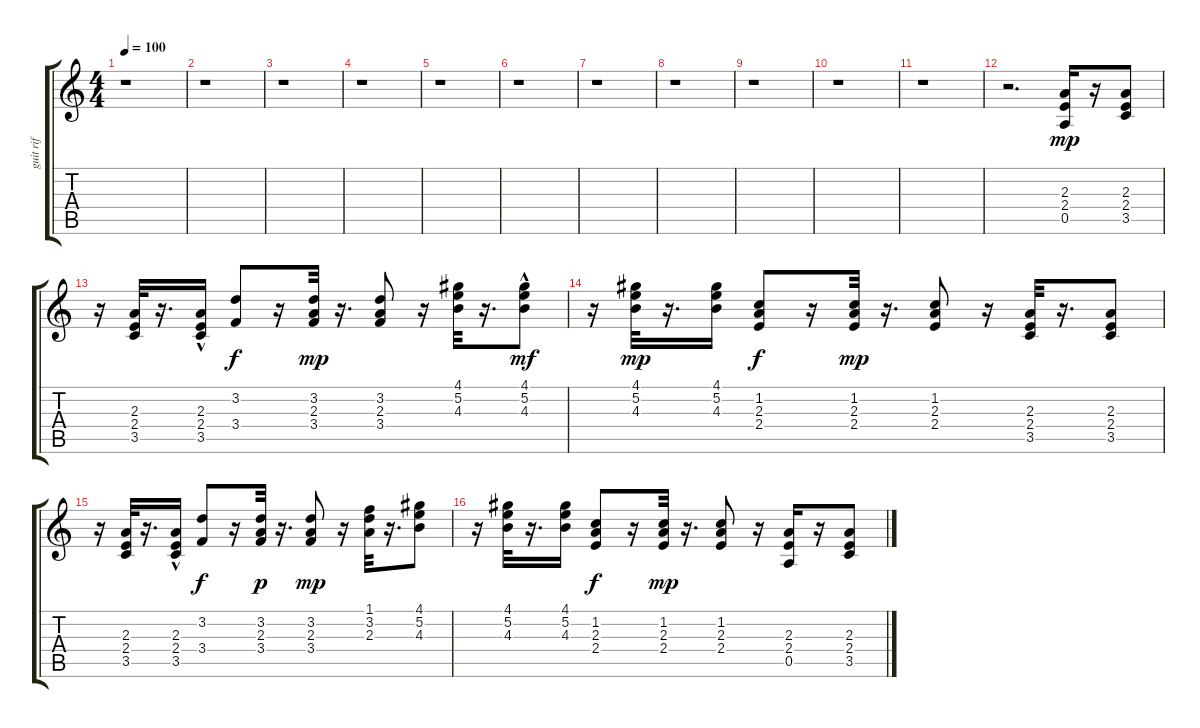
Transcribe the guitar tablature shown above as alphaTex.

\track ("guit rif" "guit rif") {instrument acousticguitarnylon}
\staff {score tabs}
\tuning (E4 B3 G3 D3 A2 E2) {hide}
\ts (4 4)
\tempo 100
\clef g2
\ks c
r.1{dy mp} |
r.1 |
r.1 |
r.1 |
r.1 |
r.1 |
r.1 |
r.1 |
r.1 |
r.1 |
r.1 |
r.2{d} (2.3 2.4 0.5).16 r.16 (2.3 2.4 3.5).8 |
r.16 (2.3 2.4 3.5).32 r.16{d} (2.3{hac} 2.4 3.5).16 (3.2 3.4).8{dy f} r.16 (3.2 2.3 3.4).32{dy mp} r.16{d} (3.2 2.3 3.4).8 r.16 (4.1 5.2 4.3).32 r.16{d} (4.1 5.2{hac} 4.3).8{dy mf} |
r.16 (4.1 5.2 4.3).32{dy mp} r.16{d} (4.1 5.2 4.3).16 (1.2 2.3 2.4).8{dy f} r.16 (1.2 2.3 2.4).32{dy mp} r.16{d} (1.2 2.3 2.4).8 r.16 (2.3 2.4 3.5).32 r.16{d} (2.3 2.4 3.5).8 |
r.16 (2.3 2.4 3.5).32 r.16{d} (2.3{hac} 2.4 3.5).16 (3.2 3.4).8{dy f} r.16 (3.2 2.3 3.4).32{dy p} r.16{d} (3.2 2.3 3.4).8{dy mp} r.16 (1.1 3.2 2.3).32 r.16{d} (4.1 5.2 4.3).8 |
r.16 (4.1 5.2 4.3).32 r.16{d} (4.1 5.2 4.3).16 (1.2 2.3 2.4).8{dy f} r.16 (1.2 2.3 2.4).32{dy mp} r.16{d} (1.2 2.3 2.4).8 r.16 (2.3 2.4 0.5).16 r.16 (2.3 2.4 3.5).8
